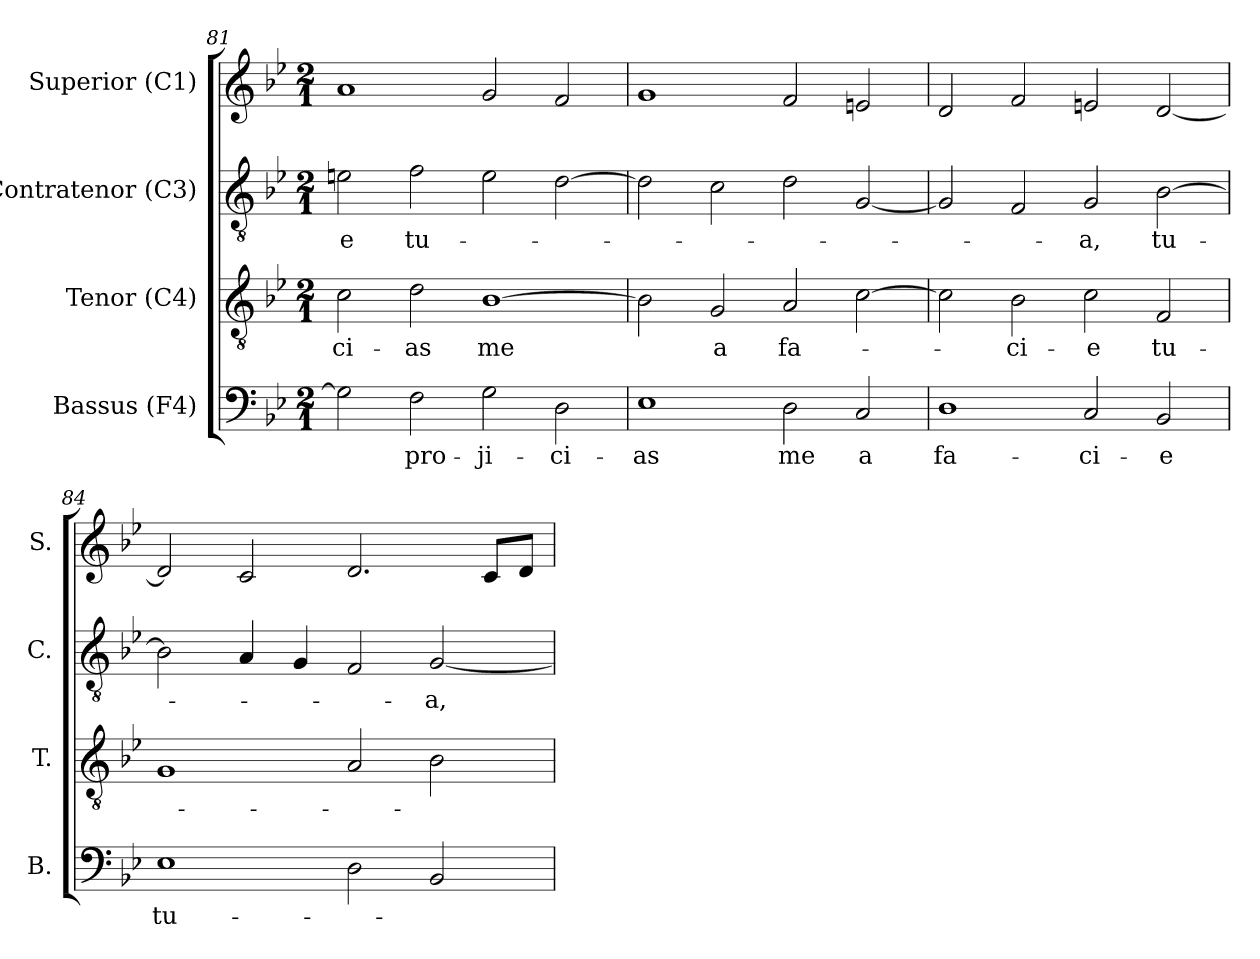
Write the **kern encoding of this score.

**kern	**text	**kern	**text	**kern	**text	**kern
*part4	*part4	*part3	*part3	*part2	*part2	*part1
*staff4	*staff4	*staff3	*staff3	*staff2	*staff2	*staff1
*I"Bassus (F4)	*	*I"Tenor (C4)	*	*I"Contratenor (C3)	*	*I"Superior (C1)
*I'B.	*	*I'T.	*	*I'C.	*	*I'S.
*clefF4	*	*clefGv2	*	*clefGv2	*	*clefG2
*	*	*ITrd7c12	*	*ITrd7c12	*	*
*k[b-e-]	*	*k[b-e-]	*	*k[b-e-]	*	*k[b-e-]
*B-:	*	*B-:	*	*B-:	*	*B-:
*M2/1	*	*M2/1	*	*M2/1	*	*M2/1
=81	=81	=81	=81	=81	=81	=81
!	!	!	!LO:LY:b:color=#000000	!	!	!
!	!	!	!	!	!LO:LY:b:color=#000000	!
2Gi\]	.	2Ci\	-ci-	2Ei\	-e	1ai
!	!LO:LY:b:color=#000000	!	!	!	!	!
!	!	!	!LO:LY:b:color=#000000	!	!	!
!	!	!	!	!	!LO:LY:b:color=#000000	!
2Fi\	pro-	2Di\	-as	2Fi\	tu-	.
!	!LO:LY:b:color=#000000	!	!	!	!	!
!	!	!	!LO:LY:b:color=#000000	!	!	!
2Gi\	-ji-	[1BB-i	me	2Ei\	.	2gi/
!	!LO:LY:b:color=#000000	!	!	!	!	!
2Di\	-ci-	.	.	[2Di\	.	2fi/
!!LO:LB:g=z
=82	=82	=82	=82	=82	=82	=82
!	!LO:LY:b:color=#000000	!	!	!	!	!
1E-i	-as	2BB-i\]	.	2Di\]	.	1gi
!	!	!	!LO:LY:b:color=#000000	!	!	!
.	.	2GGi/	a	2Ci\	.	.
!	!LO:LY:b:color=#000000	!	!	!	!	!
!	!	!	!LO:LY:b:color=#000000	!	!	!
2Di\	me	2AAi/	fa-	2Di\	.	2fi/
!	!LO:LY:b:color=#000000	!	!	!	!	!
2Ci/	a	[2Ci\	.	[2GGi/	.	2eni/
=83	=83	=83	=83	=83	=83	=83
!	!LO:LY:b:color=#000000	!	!	!	!	!
1Di	fa-	2Ci\]	.	2GGi/]	.	2di/
!	!	!	!LO:LY:b:color=#000000	!	!	!
.	.	2BB-i\	-ci-	2FFi/	.	2fi/
!	!LO:LY:b:color=#000000	!	!	!	!	!
!	!	!	!LO:LY:b:color=#000000	!	!	!
!	!	!	!	!	!LO:LY:b:color=#000000	!
2Ci/	-ci-	2Ci\	-e	2GGi/	-a,	2eni/
!	!LO:LY:b:color=#000000	!	!	!	!	!
!	!	!	!LO:LY:b:color=#000000	!	!	!
!	!	!	!	!	!LO:LY:b:color=#000000	!
2BB-i/	-e	2FFi/	tu-	[2BB-i\	tu-	[2di/
=84	=84	=84	=84	=84	=84	=84
!	!LO:LY:b:color=#000000	!	!	!	!	!
1E-i	tu-	1GGi	.	2BB-i\]	.	2di/]
.	.	.	.	4AAi/	.	2ci/
.	.	.	.	4GGi/	.	.
2Di\	.	2AAi/	.	2FFi/	.	2.di/
!	!	!	!	!	!LO:LY:b:color=#000000	!
2BB-i/	.	2BB-i\	.	[2GGi/	-a,	.
.	.	.	.	.	.	8ci/L
.	.	.	.	.	.	8di/J
=	=	=	=	=	=	=
*-	*-	*-	*-	*-	*-	*-
